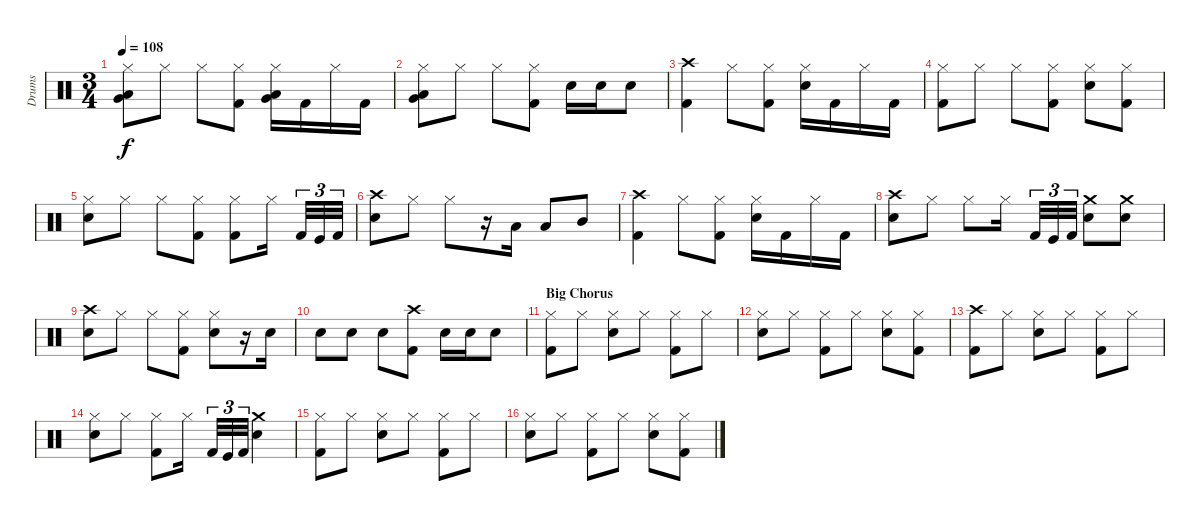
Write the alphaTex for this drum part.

\track ("Drums" "Drums") {instrument percussion}
\staff {score}
\articulation defaults
\ts (3 4)
\tempo 108
\clef neutral
\ks c
("Hi-Hat (closed)" "Low Tom (hit)" "Very Low Tom (hit)").8{dy f} "Hi-Hat (closed)".8 "Hi-Hat (closed)".8 ("Hi-Hat (closed)" "Kick (hit) 2").8 ("Hi-Hat (closed)" "Low Tom (hit)" "Very Low Tom (hit)").16 "Kick (hit) 2".16 "Hi-Hat (closed)".16 "Kick (hit) 2".16 |
("Hi-Hat (closed)" "Low Tom (hit)" "Very Low Tom (hit)").8 "Hi-Hat (closed)".8 "Hi-Hat (closed)".8 ("Hi-Hat (closed)" "Kick (hit) 2").8 "Electric Snare (hit)".16 "Electric Snare (hit)".16 "Electric Snare (hit)".8 |
("Crash high (hit)" "Kick (hit) 2").4 "Hi-Hat (closed)".8 ("Hi-Hat (closed)" "Kick (hit) 2").8 ("Hi-Hat (closed)" "Electric Snare (hit)").16 "Kick (hit) 2".16 "Hi-Hat (closed)".16 "Kick (hit) 2".16 |
("Hi-Hat (closed)" "Kick (hit) 2").8 "Hi-Hat (closed)".8 "Hi-Hat (closed)".8 ("Hi-Hat (closed)" "Kick (hit) 2").8 ("Hi-Hat (closed)" "Electric Snare (hit)").8 ("Hi-Hat (closed)" "Kick (hit) 2").8 |
("Hi-Hat (closed)" "Electric Snare (hit)").8 "Hi-Hat (closed)".8 "Hi-Hat (closed)".8 ("Hi-Hat (closed)" "Kick (hit) 2").8 ("Hi-Hat (closed)" "Kick (hit) 2").8 "Hi-Hat (closed)".16{beam splitsecondary} "Kick (hit) 2".32{tu (3 2)} "Kick (hit)".32{tu (3 2)} "Kick (hit) 2".32{tu (3 2)} |
("Crash high (hit)" "Electric Snare (hit)").8 "Hi-Hat (closed)".8 "Hi-Hat (closed)".8 r.16 "Low Tom (hit)".16 "Low Tom (hit)".8 "Mid Tom (hit)".8 |
("Crash high (hit)" "Kick (hit) 2").4 "Hi-Hat (closed)".8 ("Hi-Hat (closed)" "Kick (hit) 2").8 ("Hi-Hat (closed)" "Electric Snare (hit)").16 "Kick (hit) 2".16 "Hi-Hat (closed)".16 "Kick (hit) 2".16 |
("Crash high (hit)" "Electric Snare (hit)").8 "Hi-Hat (closed)".8 "Hi-Hat (closed)".8 "Hi-Hat (closed)".16{beam splitsecondary} "Kick (hit) 2".32{tu (3 2)} "Kick (hit)".32{tu (3 2)} "Kick (hit) 2".32{tu (3 2)} ("Crash medium (hit)" "Electric Snare (hit)").8 ("Crash medium (hit)" "Electric Snare (hit)").8 |
("Crash high (hit)" "Electric Snare (hit)").8 "Hi-Hat (closed)".8 "Hi-Hat (closed)".8 ("Hi-Hat (closed)" "Kick (hit) 2").8 ("Hi-Hat (closed)" "Electric Snare (hit)").8 r.16 "Electric Snare (hit)".16 |
"Electric Snare (hit)".8 "Electric Snare (hit)".8 "Electric Snare (hit)".8 ("Crash high (hit)" "Kick (hit) 2").8 "Electric Snare (hit)".16 "Electric Snare (hit)".16 "Electric Snare (hit)".8 |
\section ("" "Big Chorus")
("Hi-Hat (closed)" "Kick (hit) 2").8 "Hi-Hat (closed)".8 ("Hi-Hat (closed)" "Electric Snare (hit)").8 "Hi-Hat (closed)".8 ("Hi-Hat (closed)" "Kick (hit) 2").8 "Hi-Hat (closed)".8 |
("Hi-Hat (closed)" "Electric Snare (hit)").8 "Hi-Hat (closed)".8 ("Hi-Hat (closed)" "Kick (hit) 2").8 "Hi-Hat (closed)".8 ("Hi-Hat (closed)" "Electric Snare (hit)").8 ("Hi-Hat (closed)" "Kick (hit) 2").8 |
("Crash high (hit)" "Kick (hit) 2").8 "Hi-Hat (closed)".8 ("Hi-Hat (closed)" "Electric Snare (hit)").8 "Hi-Hat (closed)".8 ("Hi-Hat (closed)" "Kick (hit) 2").8 "Hi-Hat (closed)".8 |
("Hi-Hat (closed)" "Electric Snare (hit)").8 "Hi-Hat (closed)".8 ("Hi-Hat (closed)" "Kick (hit) 2").8 "Hi-Hat (closed)".16{beam splitsecondary} "Kick (hit) 2".32{tu (3 2)} "Kick (hit)".32{tu (3 2)} "Kick (hit) 2".32{tu (3 2)} ("Crash medium (hit)" "Electric Snare (hit)").4 |
("Hi-Hat (closed)" "Kick (hit) 2").8 "Hi-Hat (closed)".8 ("Hi-Hat (closed)" "Electric Snare (hit)").8 "Hi-Hat (closed)".8 ("Hi-Hat (closed)" "Kick (hit) 2").8 "Hi-Hat (closed)".8 |
("Hi-Hat (closed)" "Electric Snare (hit)").8 "Hi-Hat (closed)".8 ("Hi-Hat (closed)" "Kick (hit) 2").8 "Hi-Hat (closed)".8 ("Hi-Hat (closed)" "Electric Snare (hit)").8 ("Hi-Hat (closed)" "Kick (hit) 2").8
